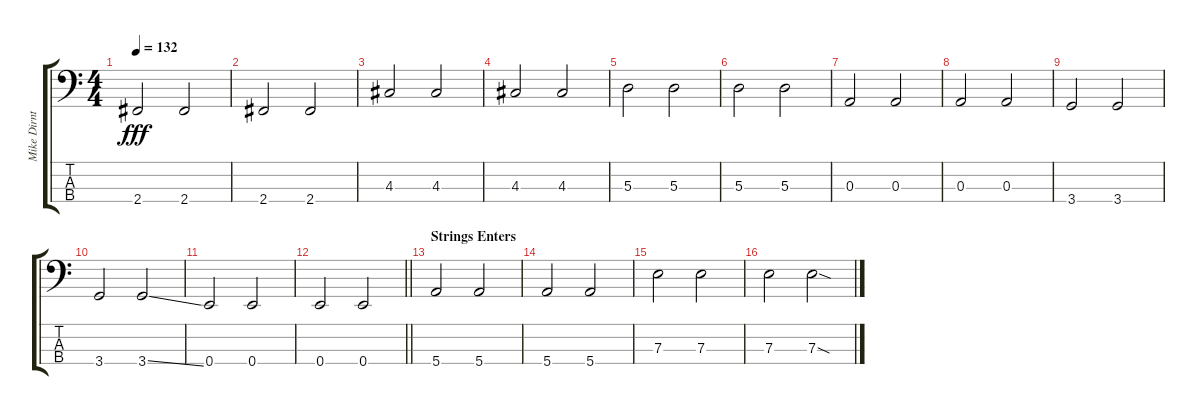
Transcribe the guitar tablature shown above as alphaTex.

\track ("Mike Dirnt [Bass]" "Mike Dirnt") {instrument electricbasspick}
\staff {score tabs}
\tuning (G2 D2 A1 E1) {hide}
\ts (4 4)
\tempo 132
\clef f4
\ks c
2.4.2{dy fff} 2.4.2 |
2.4.2 2.4.2 |
4.3.2 4.3.2 |
4.3.2 4.3.2 |
5.3.2 5.3.2 |
5.3.2 5.3.2 |
0.3.2 0.3.2 |
0.3.2 0.3.2 |
3.4.2 3.4.2 |
3.4.2 3.4{ss}.2 |
0.4.2 0.4.2 |
\barLineRight lightlight
0.4.2 0.4.2 |
\section ("" "Strings Enters")
5.4.2 5.4.2 |
5.4.2 5.4.2 |
7.3.2 7.3.2 |
7.3.2 7.3{sod}.2
